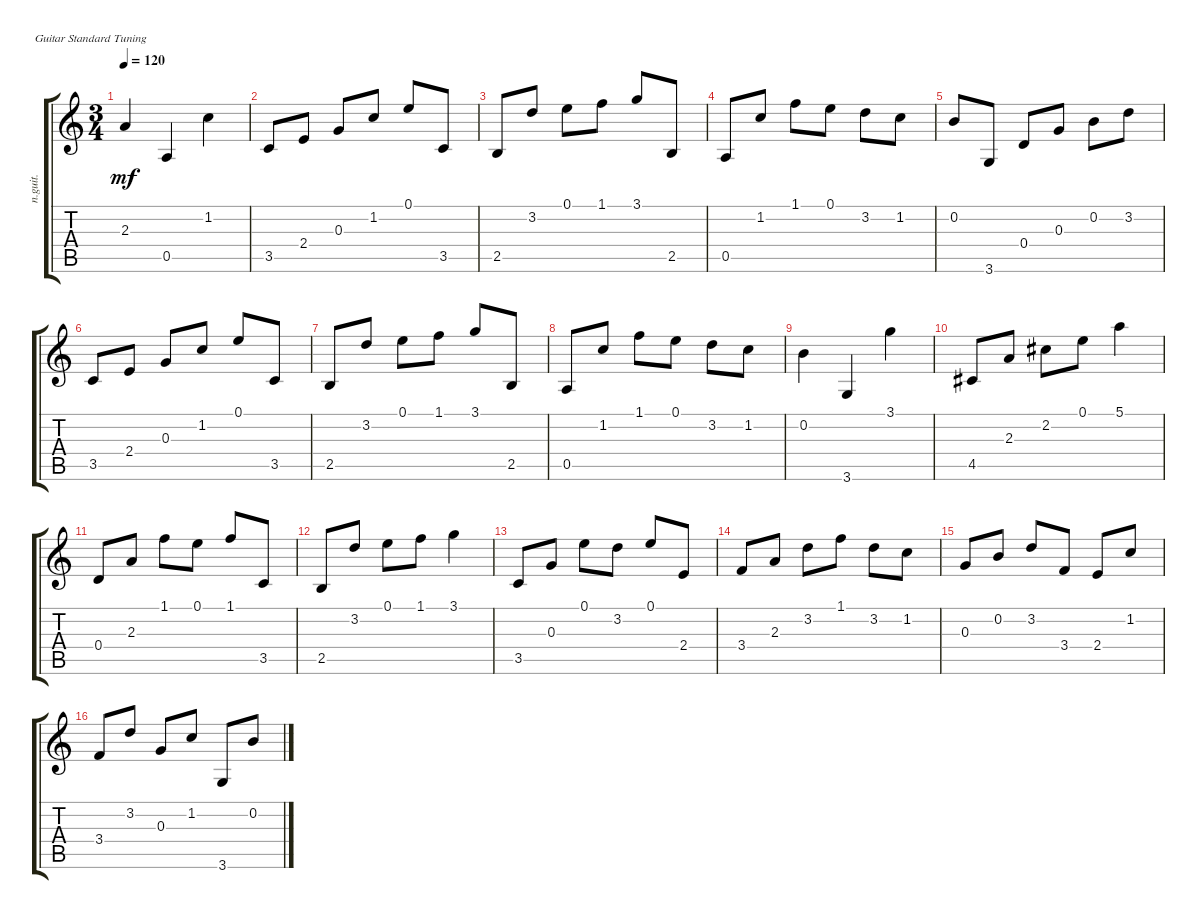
\defaultSystemsLayout 4
\bracketExtendMode groupsimilarinstruments
\useSystemSignSeparator
\otherSystemsTrackNameOrientation horizontal
\track ("Acoustic Guitar (Nylon)" "n.guit.") {instrument acousticguitarnylon}
\staff {score tabs}
\tuning (E4 B3 G3 D3 A2 E2)
\ts (3 4)
\tempo 120
\clef g2
\ks c
2.3.4{dy mf beam Up} 0.5.4{beam Up} 1.2.4{beam Down} |
3.5.8{beam Up} 2.4.8{beam Up} 0.3.8{beam Up} 1.2.8{beam Up} 0.1.8{beam Up} 3.5.8{beam Up} |
2.5.8{beam Up} 3.2.8{beam Up} 0.1.8{beam Down} 1.1.8{beam Down} 3.1.8{beam Up} 2.5.8{beam Up} |
0.5.8{beam Up} 1.2.8{beam Up} 1.1.8{beam Down} 0.1.8{beam Down} 3.2.8{beam Down} 1.2.8{beam Down} |
0.2.8{beam Up} 3.6.8{beam Up} 0.4.8{beam Up} 0.3.8{beam Up} 0.2.8{beam Down} 3.2.8{beam Down} |
3.5.8{beam Up} 2.4.8{beam Up} 0.3.8{beam Up} 1.2.8{beam Up} 0.1.8{beam Up} 3.5.8{beam Up} |
2.5.8{beam Up} 3.2.8{beam Up} 0.1.8{beam Down} 1.1.8{beam Down} 3.1.8{beam Up} 2.5.8{beam Up} |
0.5.8{beam Up} 1.2.8{beam Up} 1.1.8{beam Down} 0.1.8{beam Down} 3.2.8{beam Down} 1.2.8{beam Down} |
0.2.4{beam Down} 3.6.4{beam Up} 3.1.4{beam Down} |
4.5{acc #}.8{beam Up} 2.3.8{beam Up} 2.2{acc #}.8{beam Down} 0.1.8{beam Down} 5.1.4{beam Down} |
0.4.8{beam Up} 2.3.8{beam Up} 1.1.8{beam Down} 0.1.8{beam Down} 1.1.8{beam Up} 3.5.8{beam Up} |
2.5.8{beam Up} 3.2.8{beam Up} 0.1.8{beam Down} 1.1.8{beam Down} 3.1.4{beam Down} |
3.5.8{beam Up} 0.3.8{beam Up} 0.1.8{beam Down} 3.2.8{beam Down} 0.1.8{beam Up} 2.4.8{beam Up} |
3.4.8{beam Up} 2.3.8{beam Up} 3.2.8{beam Down} 1.1.8{beam Down} 3.2.8{beam Down} 1.2.8{beam Down} |
0.3.8{beam Up} 0.2.8{beam Up} 3.2.8{beam Up} 3.4.8{beam Up} 2.4.8{beam Up} 1.2.8{beam Up} |
3.4.8{beam Up} 3.2.8{beam Up} 0.3.8{beam Up} 1.2.8{beam Up} 3.6.8{beam Up} 0.2.8{beam Up}
